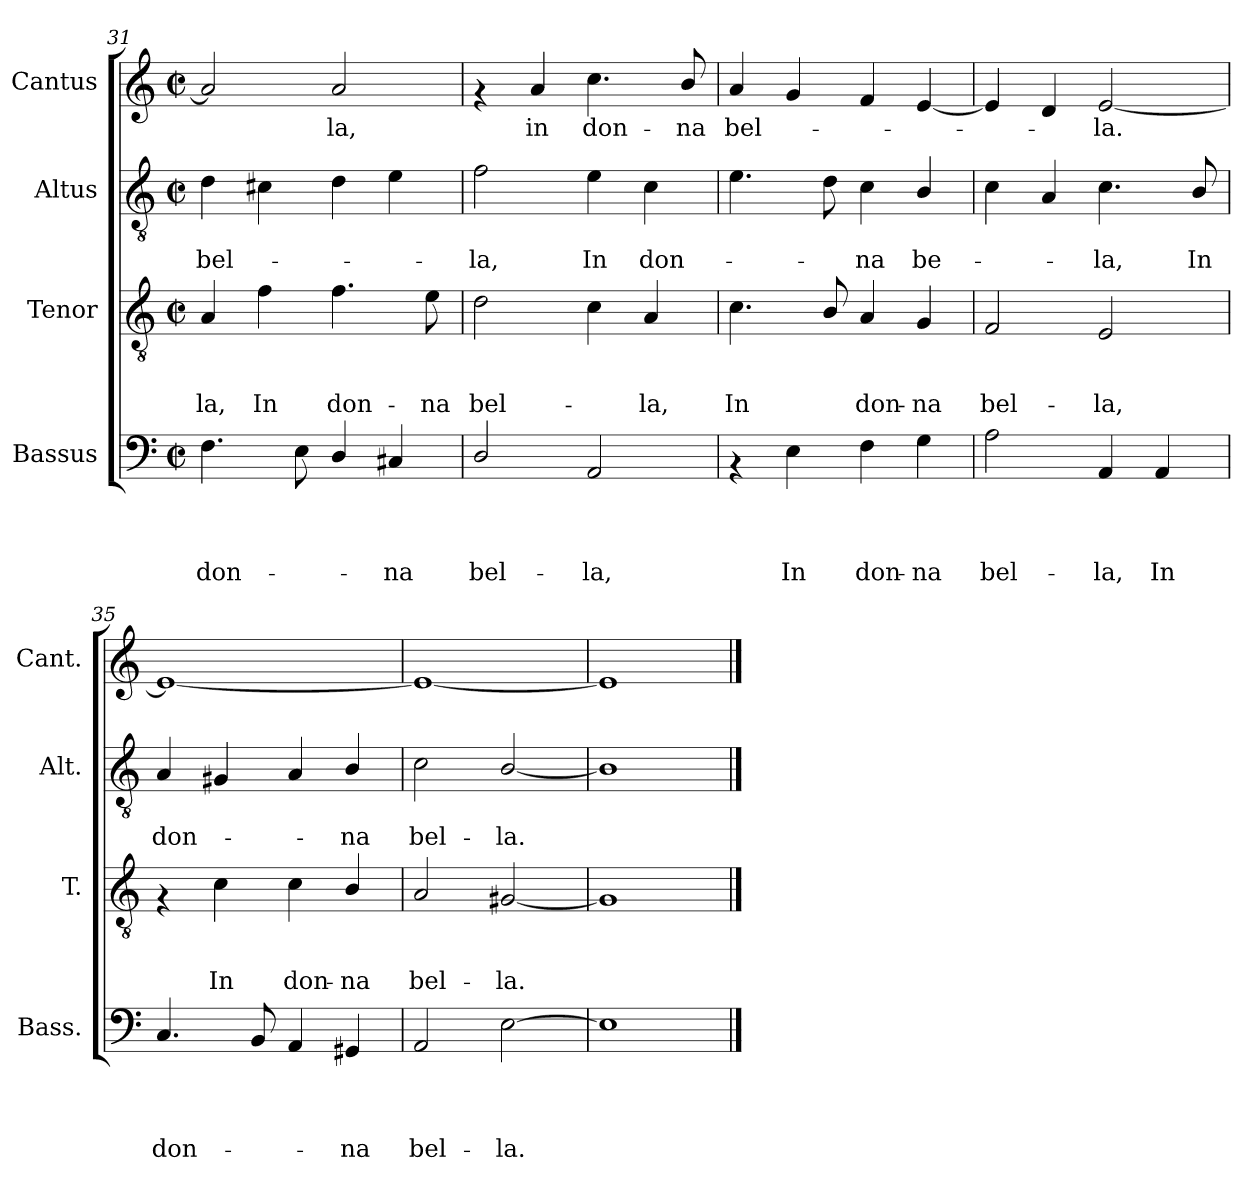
**kern	**text	**text	**text	**text	**kern	**text	**text	**text	**kern	**text	**text	**kern	**text
*part4	*part4	*part4	*part4	*part4	*part3	*part3	*part3	*part3	*part2	*part2	*part2	*part1	*part1
*staff4	*staff4	*staff4	*staff4	*staff4	*staff3	*staff3	*staff3	*staff3	*staff2	*staff2	*staff2	*staff1	*staff1
*I"Bassus	*	*	*	*	*I"Tenor	*	*	*	*I"Altus	*	*	*I"Cantus	*
*I'Bass.	*	*	*	*	*I'T.	*	*	*	*I'Alt.	*	*	*I'Cant.	*
*clefF4	*	*	*	*	*clefGv2	*	*	*	*clefGv2	*	*	*clefG2	*
*k[]	*	*	*	*	*k[]	*	*	*	*k[]	*	*	*k[]	*
*C:	*	*	*	*	*C:	*	*	*	*C:	*	*	*C:	*
*M2/2	*	*	*	*	*M2/2	*	*	*	*M2/2	*	*	*M2/2	*
*met(c|)	*	*	*	*	*met(c|)	*	*	*	*met(c|)	*	*	*met(c|)	*
=31	=31	=31	=31	=31	=31	=31	=31	=31	=31	=31	=31	=31	=31
!	!	!	!	!LO:LY:b	!	!	!	!LO:LY:b	!	!	!LO:LY:b	!	!
4.F\	.	.	.	don-	4A/	.	.	-la,	4d\	.	bel-	2a/]	.
!	!	!	!	!	!	!	!	!LO:LY:b	!	!	!	!	!
.	.	.	.	.	4f\	.	.	In	4c#X\	.	.	.	.
8E\	.	.	.	.	.	.	.	.	.	.	.	.	.
!	!	!	!	!	!	!	!	!LO:LY:b	!	!	!	!	!LO:LY:b
4D/	.	.	.	.	4.f\	.	.	don-	4d\	.	.	2a/	-la,
!	!	!	!	!LO:LY:b	!	!	!	!	!	!	!	!	!
4C#X/	.	.	.	-na	.	.	.	.	4e\	.	.	.	.
!	!	!	!	!	!	!	!	!LO:LY:b	!	!	!	!	!
.	.	.	.	.	8e\	.	.	-na	.	.	.	.	.
!!LO:PB:g=z
=32	=32	=32	=32	=32	=32	=32	=32	=32	=32	=32	=32	=32	=32
!	!	!	!	!LO:LY:b	!	!	!	!LO:LY:b	!	!	!LO:LY:b	!	!
2D/	.	.	.	bel-	2d\	.	.	bel-	2f\	.	-la,	4rf	.
!	!	!	!	!	!	!	!	!	!	!	!	!	!LO:LY:b
.	.	.	.	.	.	.	.	.	.	.	.	4a/	in
!	!	!	!	!LO:LY:b	!	!	!	!	!	!	!LO:LY:b	!	!LO:LY:b
2AA/	.	.	.	-la,	4c\	.	.	.	4e\	.	In	4.cc\	don-
!	!	!	!	!	!	!	!	!LO:LY:b	!	!	!LO:LY:b	!	!
.	.	.	.	.	4A/	.	.	-la,	4c\	.	don-	.	.
!	!	!	!	!	!	!	!	!	!	!	!	!	!LO:LY:b
.	.	.	.	.	.	.	.	.	.	.	.	8b/	-na
=33	=33	=33	=33	=33	=33	=33	=33	=33	=33	=33	=33	=33	=33
!	!	!	!	!	!	!	!	!LO:LY:b	!	!	!	!	!LO:LY:b
4rAA	.	.	.	.	4.c\	.	.	In	4.e\	.	.	4a/	bel-
!	!	!	!	!LO:LY:b	!	!	!	!	!	!	!	!	!
4E\	.	.	.	In	.	.	.	.	.	.	.	4g/	.
.	.	.	.	.	8B/	.	.	.	8d\	.	.	.	.
!	!	!	!	!LO:LY:b	!	!	!	!LO:LY:b	!	!	!LO:LY:b	!	!
4F\	.	.	.	don-	4A/	.	.	don-	4c\	.	-na	4f/	.
!	!	!	!	!LO:LY:b	!	!	!	!LO:LY:b	!	!	!LO:LY:b	!	!
4G\	.	.	.	-na	4G/	.	.	-na	4B/	.	be-	[<4e/	.
=34	=34	=34	=34	=34	=34	=34	=34	=34	=34	=34	=34	=34	=34
!	!	!	!	!LO:LY:b	!	!	!	!LO:LY:b	!	!	!	!	!
2A\	.	.	.	bel-	2F/	.	.	bel-	4c\	.	.	4e/]	.
.	.	.	.	.	.	.	.	.	4A/	.	.	4d/	.
!	!	!	!	!LO:LY:b	!	!	!	!LO:LY:b	!	!	!LO:LY:b	!	!LO:LY:b
4AA/	.	.	.	-la,	2E/	.	.	-la,	4.c\	.	-la,	[<2e/	-la.
!	!	!	!	!LO:LY:b	!	!	!	!	!	!	!	!	!
4AA/	.	.	.	In	.	.	.	.	.	.	.	.	.
!	!	!	!	!	!	!	!	!	!	!	!LO:LY:b	!	!
.	.	.	.	.	.	.	.	.	8B/	.	In	.	.
=35	=35	=35	=35	=35	=35	=35	=35	=35	=35	=35	=35	=35	=35
!	!	!	!	!LO:LY:b	!	!	!	!	!	!	!LO:LY:b	!	!
4.C/	.	.	.	don-	4rF	.	.	.	4A/	.	don-	1e_	.
!	!	!	!	!	!	!	!	!LO:LY:b	!	!	!	!	!
.	.	.	.	.	4c\	.	.	In	4G#X/	.	.	.	.
8BB/	.	.	.	.	.	.	.	.	.	.	.	.	.
!	!	!	!	!	!	!	!	!LO:LY:b	!	!	!	!	!
4AA/	.	.	.	.	4c\	.	.	don-	4A/	.	.	.	.
!	!	!	!	!LO:LY:b	!	!	!	!LO:LY:b	!	!	!LO:LY:b	!	!
4GG#X/	.	.	.	-na	4B/	.	.	-na	4B/	.	-na	.	.
=36	=36	=36	=36	=36	=36	=36	=36	=36	=36	=36	=36	=36	=36
!	!	!	!	!LO:LY:b	!	!	!	!LO:LY:b	!	!	!LO:LY:b	!	!
2AA/	.	.	.	bel-	2A/	.	.	bel-	2c\	.	bel-	1e_	.
!	!	!	!	!LO:LY:b	!	!	!	!LO:LY:b	!	!	!LO:LY:b	!	!
[>2E\	.	.	.	-la.	[<2G#X/	.	.	-la.	[<2B/	.	-la.	.	.
=37	=37	=37	=37	=37	=37	=37	=37	=37	=37	=37	=37	=37	=37
1E]	.	.	.	.	1G#]	.	.	.	1B]	.	.	1e]	.
==	==	==	==	==	==	==	==	==	==	==	==	==	==
*-	*-	*-	*-	*-	*-	*-	*-	*-	*-	*-	*-	*-	*-
